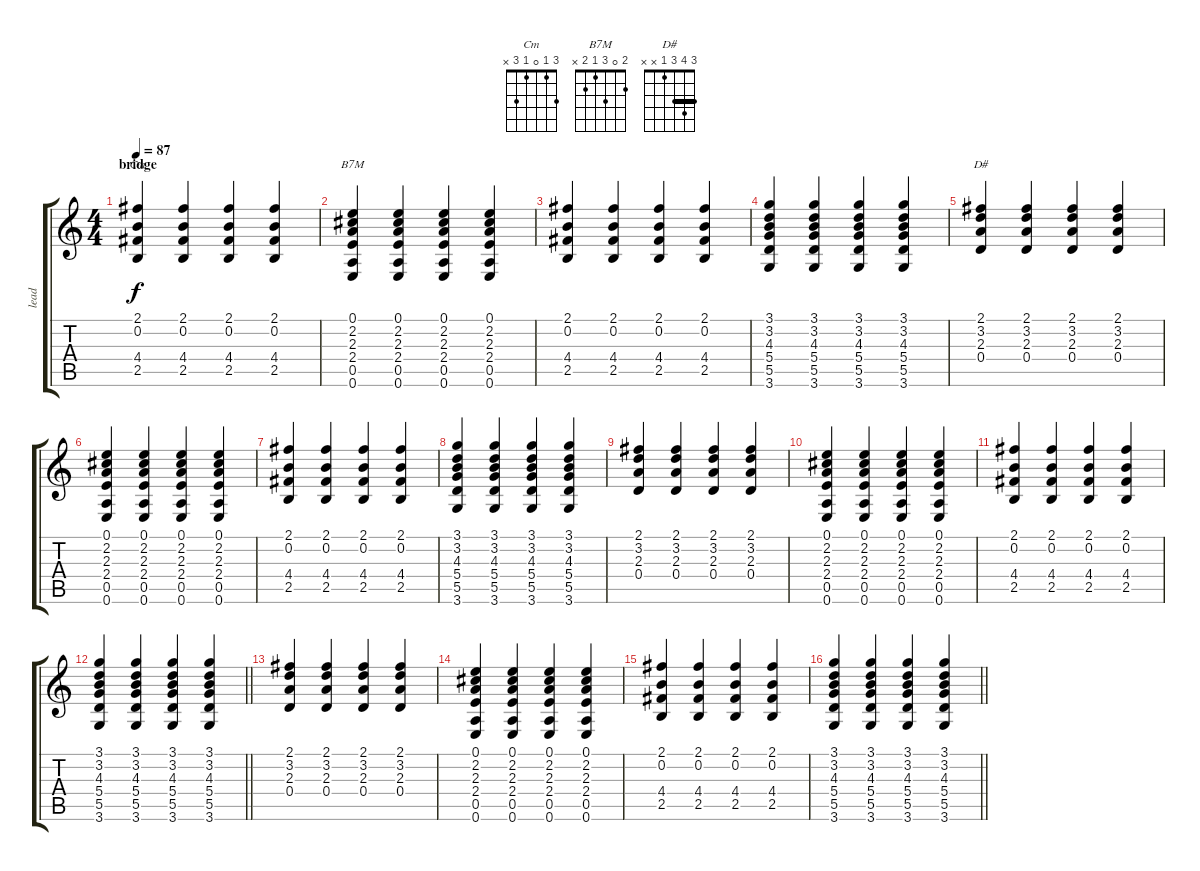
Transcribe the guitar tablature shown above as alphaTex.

\track ("lead" "lead") {instrument acousticguitarsteel}
\staff {score tabs}
\tuning (E4 B3 G3 D3 A2 E2) {hide}
\chord ("Cm" 3 1 0 1 3 x)
\chord ("B7M" 2 0 3 1 2 x)
\chord ("D#" 3 4 3 1 x x) {barre 3}
\ts (4 4)
\section ("" "bridge")
\tempo 87
\clef g2
\ks c
(2.1 0.2 4.4 2.5).4{ch "Cm" dy f} (2.1 0.2 4.4 2.5).4 (2.1 0.2 4.4 2.5).4 (2.1 0.2 4.4 2.5).4 |
(0.1 2.2 2.3 2.4 0.5 0.6).4{ch "B7M"} (0.1 2.2 2.3 2.4 0.5 0.6).4 (0.1 2.2 2.3 2.4 0.5 0.6).4 (0.1 2.2 2.3 2.4 0.5 0.6).4 |
(2.1 0.2 4.4 2.5).4 (2.1 0.2 4.4 2.5).4 (2.1 0.2 4.4 2.5).4 (2.1 0.2 4.4 2.5).4 |
(3.1 3.2 4.3 5.4 5.5 3.6).4 (3.1 3.2 4.3 5.4 5.5 3.6).4 (3.1 3.2 4.3 5.4 5.5 3.6).4 (3.1 3.2 4.3 5.4 5.5 3.6).4 |
(2.1 3.2 2.3 0.4).4{ch "D#"} (2.1 3.2 2.3 0.4).4 (2.1 3.2 2.3 0.4).4 (2.1 3.2 2.3 0.4).4 |
(0.1 2.2 2.3 2.4 0.5 0.6).4 (0.1 2.2 2.3 2.4 0.5 0.6).4 (0.1 2.2 2.3 2.4 0.5 0.6).4 (0.1 2.2 2.3 2.4 0.5 0.6).4 |
(2.1 0.2 4.4 2.5).4 (2.1 0.2 4.4 2.5).4 (2.1 0.2 4.4 2.5).4 (2.1 0.2 4.4 2.5).4 |
(3.1 3.2 4.3 5.4 5.5 3.6).4 (3.1 3.2 4.3 5.4 5.5 3.6).4 (3.1 3.2 4.3 5.4 5.5 3.6).4 (3.1 3.2 4.3 5.4 5.5 3.6).4 |
(2.1 3.2 2.3 0.4).4 (2.1 3.2 2.3 0.4).4 (2.1 3.2 2.3 0.4).4 (2.1 3.2 2.3 0.4).4 |
(0.1 2.2 2.3 2.4 0.5 0.6).4 (0.1 2.2 2.3 2.4 0.5 0.6).4 (0.1 2.2 2.3 2.4 0.5 0.6).4 (0.1 2.2 2.3 2.4 0.5 0.6).4 |
(2.1 0.2 4.4 2.5).4 (2.1 0.2 4.4 2.5).4 (2.1 0.2 4.4 2.5).4 (2.1 0.2 4.4 2.5).4 |
\barLineRight lightlight
(3.1 3.2 4.3 5.4 5.5 3.6).4 (3.1 3.2 4.3 5.4 5.5 3.6).4 (3.1 3.2 4.3 5.4 5.5 3.6).4 (3.1 3.2 4.3 5.4 5.5 3.6).4 |
(2.1 3.2 2.3 0.4).4 (2.1 3.2 2.3 0.4).4 (2.1 3.2 2.3 0.4).4 (2.1 3.2 2.3 0.4).4 |
(0.1 2.2 2.3 2.4 0.5 0.6).4 (0.1 2.2 2.3 2.4 0.5 0.6).4 (0.1 2.2 2.3 2.4 0.5 0.6).4 (0.1 2.2 2.3 2.4 0.5 0.6).4 |
(2.1 0.2 4.4 2.5).4 (2.1 0.2 4.4 2.5).4 (2.1 0.2 4.4 2.5).4 (2.1 0.2 4.4 2.5).4 |
\barLineRight lightlight
(3.1 3.2 4.3 5.4 5.5 3.6).4 (3.1 3.2 4.3 5.4 5.5 3.6).4 (3.1 3.2 4.3 5.4 5.5 3.6).4 (3.1 3.2 4.3 5.4 5.5 3.6).4
